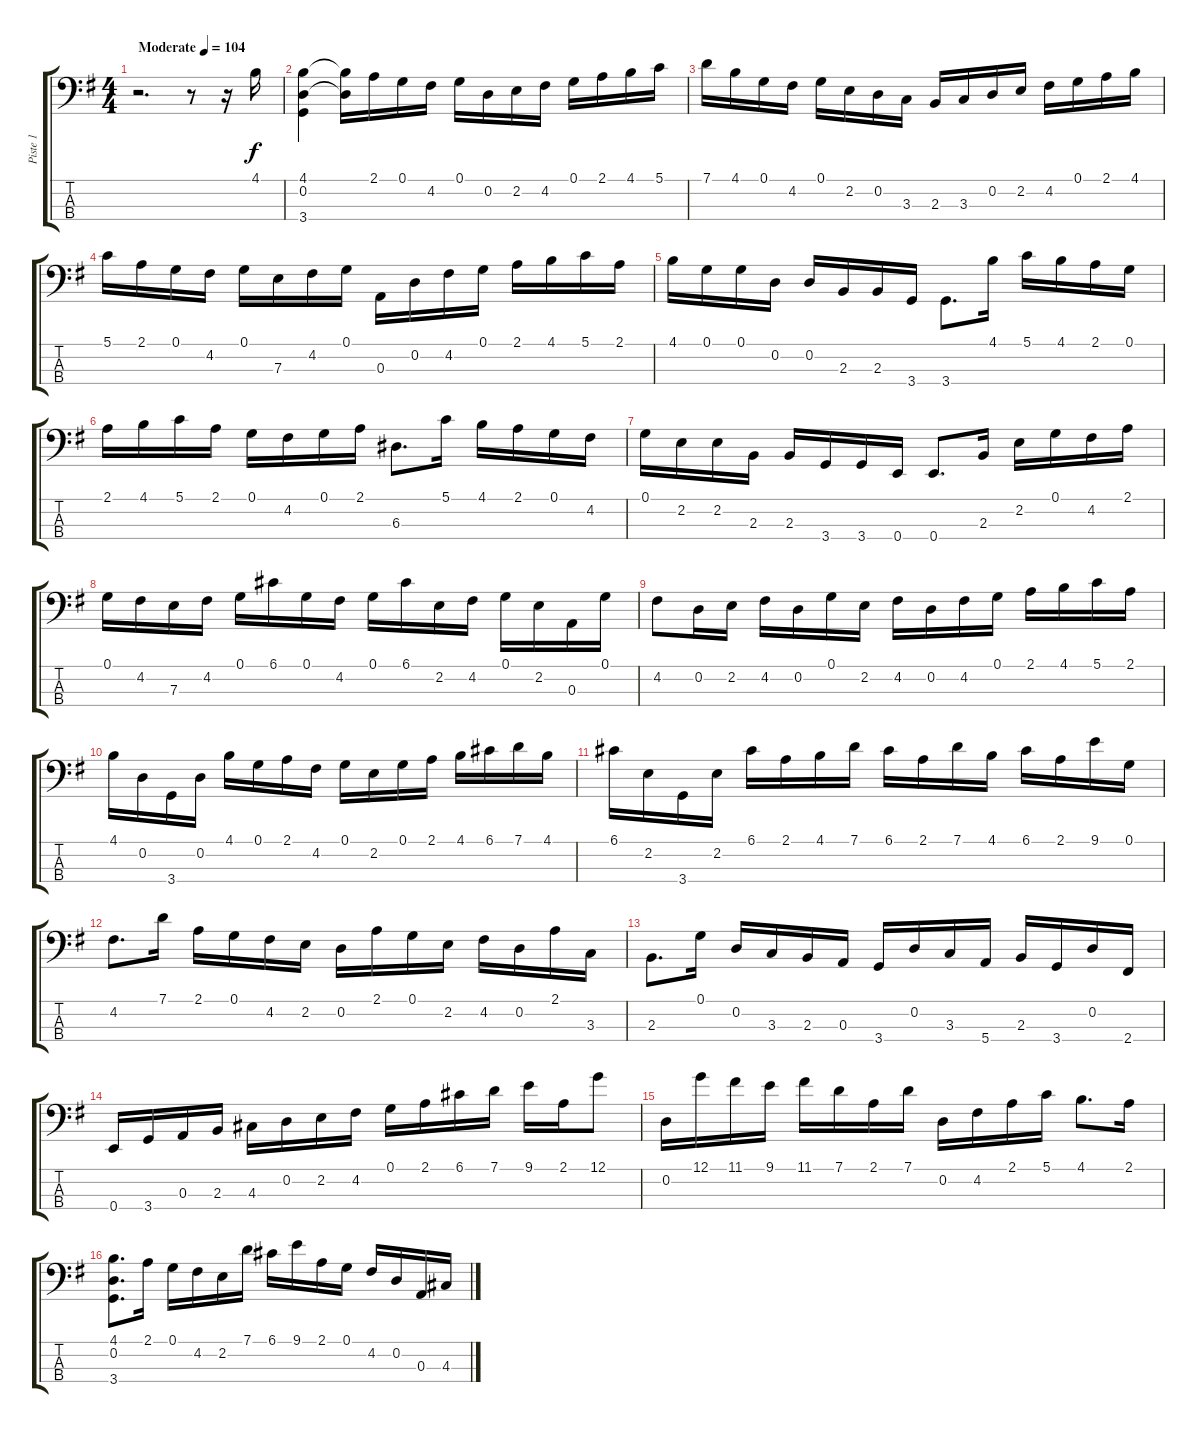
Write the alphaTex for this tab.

\track ("Piste 1" "Piste 1") {instrument electricbassfinger}
\staff {score tabs}
\tuning (G2 D2 A1 E1) {hide}
\ts (4 4)
\tempo (104 "Moderate")
\clef f4
\ks g
r.2{d dy f instrument electricbassfinger} r.8 r.16 4.1.16 |
(4.1 0.2 3.4).4 (4.1{t} 0.2{t}).16 2.1.16 0.1.16 4.2.16 0.1.16 0.2.16 2.2.16 4.2.16 0.1.16 2.1.16 4.1.16 5.1.16 |
7.1.16 4.1.16 0.1.16 4.2.16 0.1.16 2.2.16 0.2.16 3.3.16 2.3.16 3.3.16 0.2.16 2.2.16 4.2.16 0.1.16 2.1.16 4.1.16 |
5.1.16 2.1.16 0.1.16 4.2.16 0.1.16 7.3.16 4.2.16 0.1.16 0.3.16 0.2.16 4.2.16 0.1.16 2.1.16 4.1.16 5.1.16 2.1.16 |
4.1.16 0.1.16 0.1.16 0.2.16 0.2.16 2.3.16 2.3.16 3.4.16 3.4.8{d} 4.1.16 5.1.16 4.1.16 2.1.16 0.1.16 |
2.1.16 4.1.16 5.1.16 2.1.16 0.1.16 4.2.16 0.1.16 2.1.16 6.3.8{d} 5.1.16 4.1.16 2.1.16 0.1.16 4.2.16 |
0.1.16 2.2.16 2.2.16 2.3.16 2.3.16 3.4.16 3.4.16 0.4.16 0.4.8{d} 2.3.16 2.2.16 0.1.16 4.2.16 2.1.16 |
0.1.16 4.2.16 7.3.16 4.2.16 0.1.16 6.1.16 0.1.16 4.2.16 0.1.16 6.1.16 2.2.16 4.2.16 0.1.16 2.2.16 0.3.16 0.1.16 |
4.2.8 0.2.16 2.2.16 4.2.16 0.2.16 0.1.16 2.2.16 4.2.16 0.2.16 4.2.16 0.1.16 2.1.16 4.1.16 5.1.16 2.1.16 |
4.1.16 0.2.16 3.4.16 0.2.16 4.1.16 0.1.16 2.1.16 4.2.16 0.1.16 2.2.16 0.1.16 2.1.16 4.1.16 6.1.16 7.1.16 4.1.16 |
6.1.16 2.2.16 3.4.16 2.2.16 6.1.16 2.1.16 4.1.16 7.1.16 6.1.16 2.1.16 7.1.16 4.1.16 6.1.16 2.1.16 9.1.16 0.1.16 |
4.2.8{d} 7.1.16 2.1.16 0.1.16 4.2.16 2.2.16 0.2.16 2.1.16 0.1.16 2.2.16 4.2.16 0.2.16 2.1.16 3.3.16 |
2.3.8{d} 0.1.16 0.2.16 3.3.16 2.3.16 0.3.16 3.4.16 0.2.16 3.3.16 5.4.16 2.3.16 3.4.16 0.2.16 2.4.16 |
0.4.16 3.4.16 0.3.16 2.3.16 4.3.16 0.2.16 2.2.16 4.2.16 0.1.16 2.1.16 6.1.16 7.1.16 9.1.16 2.1.16 12.1.8 |
0.2.16 12.1.16 11.1.16 9.1.16 11.1.16 7.1.16 2.1.16 7.1.16 0.2.16 4.2.16 2.1.16 5.1.16 4.1.8{d} 2.1.16 |
(4.1 0.2 3.4).8{d} 2.1.16 0.1.16 4.2.16 2.2.16 7.1.16 6.1.16 9.1.16 2.1.16 0.1.16 4.2.16 0.2.16 0.3.16 4.3.16
